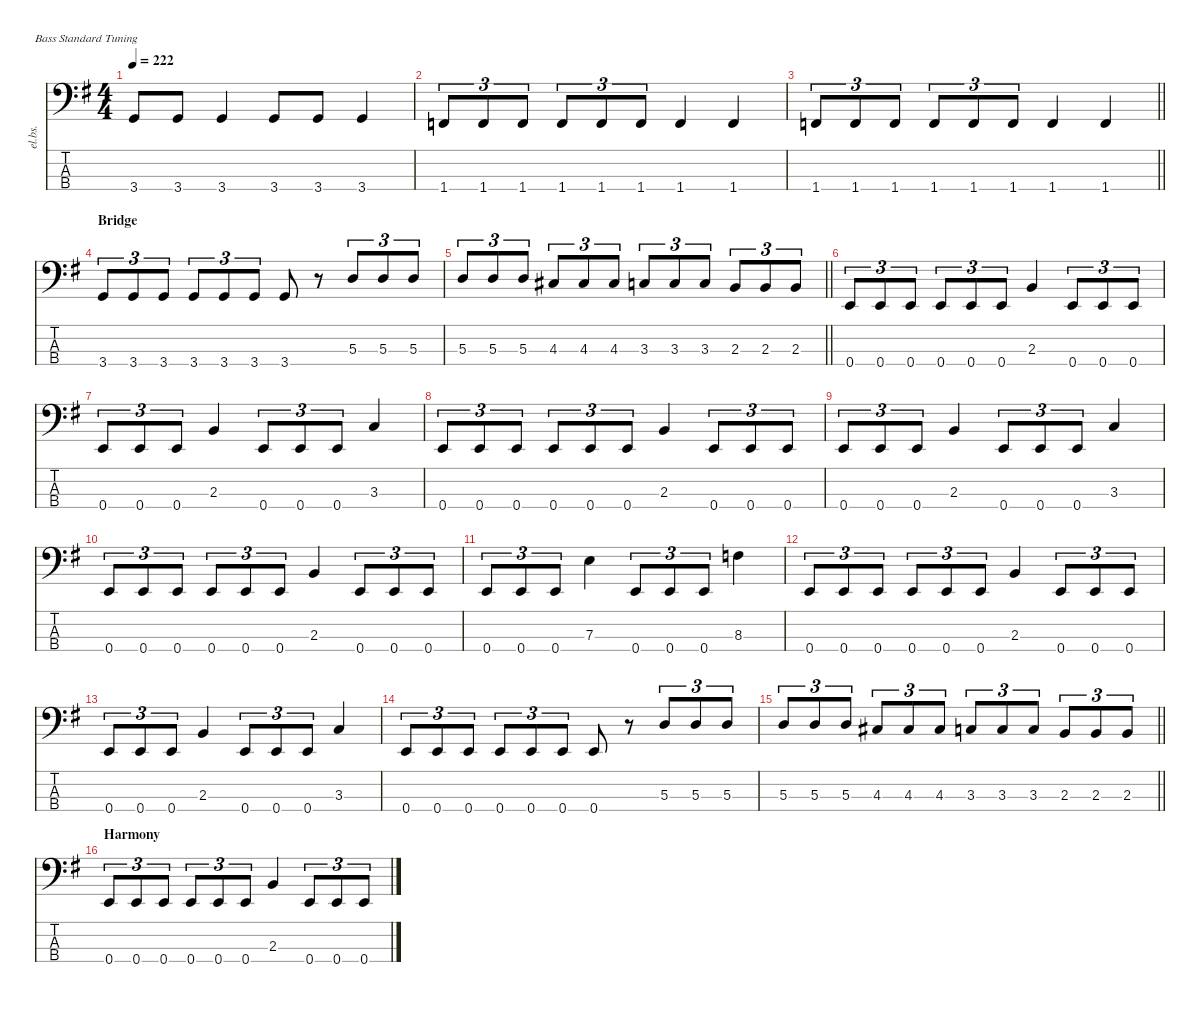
\defaultSystemsLayout 4
\hideDynamics
\bracketExtendMode nobrackets
\otherSystemsTrackNameOrientation horizontal
\track ("Jason Newsted" "el.bs.") {defaultSystemsLayout 8 instrument electricbasspick}
\staff {score tabs}
\tuning (G2 D2 A1 E1)
\ts (4 4)
\tempo 222
\clef f4
\ks eminor
3.4{acc forcenatural}.8{dy f beam Up} 3.4{acc forcenatural}.8{beam Up} 3.4{acc forcenatural}.4{beam Up} 3.4{acc forcenatural}.8{beam Up} 3.4{acc forcenatural}.8{beam Up} 3.4{acc forcenatural}.4{beam Up} |
1.4{acc forcenatural}.8{tu (3 2) beam Up} 1.4{acc forcenatural}.8{tu (3 2) beam Up} 1.4{acc forcenatural}.8{tu (3 2) beam Up} 1.4{acc forcenatural}.8{tu (3 2) beam Up} 1.4{acc forcenatural}.8{tu (3 2) beam Up} 1.4{acc forcenatural}.8{tu (3 2) beam Up} 1.4{acc forcenatural}.4{beam Up} 1.4{acc forcenatural}.4{beam Up} |
\barLineRight lightlight
1.4{acc forcenatural}.8{tu (3 2) beam Up} 1.4{acc forcenatural}.8{tu (3 2) beam Up} 1.4{acc forcenatural}.8{tu (3 2) beam Up} 1.4{acc forcenatural}.8{tu (3 2) beam Up} 1.4{acc forcenatural}.8{tu (3 2) beam Up} 1.4{acc forcenatural}.8{tu (3 2) beam Up} 1.4{acc forcenatural}.4{beam Up} 1.4{acc forcenatural}.4{beam Up} |
\section ("" "Bridge")
3.4{acc forcenatural}.8{tu (3 2) beam Up} 3.4{acc forcenatural}.8{tu (3 2) beam Up} 3.4{acc forcenatural}.8{tu (3 2) beam Up} 3.4{acc forcenatural}.8{tu (3 2) beam Up} 3.4{acc forcenatural}.8{tu (3 2) beam Up} 3.4{acc forcenatural}.8{tu (3 2) beam Up} 3.4{acc forcenatural}.8{beam Up} r.8{beam Up} 5.3{acc forcenatural}.8{tu (3 2) beam Up} 5.3{acc forcenatural}.8{tu (3 2) beam Up} 5.3{acc forcenatural}.8{tu (3 2) beam Up} |
\barLineRight lightlight
5.3{acc forcenatural}.8{tu (3 2) beam Up} 5.3{acc forcenatural}.8{tu (3 2) beam Up} 5.3{acc forcenatural}.8{tu (3 2) beam Up} 4.3{acc #}.8{tu (3 2) beam Up} 4.3{acc #}.8{tu (3 2) beam Up} 4.3{acc #}.8{tu (3 2) beam Up} 3.3{acc forcenatural}.8{tu (3 2) beam Up} 3.3{acc forcenatural}.8{tu (3 2) beam Up} 3.3{acc forcenatural}.8{tu (3 2) beam Up} 2.3{acc forcenatural}.8{tu (3 2) beam Up} 2.3{acc forcenatural}.8{tu (3 2) beam Up} 2.3{acc forcenatural}.8{tu (3 2) beam Up} |
0.4{acc forcenatural}.8{tu (3 2) beam Up} 0.4{acc forcenatural}.8{tu (3 2) beam Up} 0.4{acc forcenatural}.8{tu (3 2) beam Up} 0.4{acc forcenatural}.8{tu (3 2) beam Up} 0.4{acc forcenatural}.8{tu (3 2) beam Up} 0.4{acc forcenatural}.8{tu (3 2) beam Up} 2.3{acc forcenatural}.4{beam Up} 0.4{acc forcenatural}.8{tu (3 2) beam Up} 0.4{acc forcenatural}.8{tu (3 2) beam Up} 0.4{acc forcenatural}.8{tu (3 2) beam Up} |
0.4{acc forcenatural}.8{tu (3 2) beam Up} 0.4{acc forcenatural}.8{tu (3 2) beam Up} 0.4{acc forcenatural}.8{tu (3 2) beam Up} 2.3{acc forcenatural}.4{beam Up} 0.4{acc forcenatural}.8{tu (3 2) beam Up} 0.4{acc forcenatural}.8{tu (3 2) beam Up} 0.4{acc forcenatural}.8{tu (3 2) beam Up} 3.3{acc forcenatural}.4{beam Up} |
0.4{acc forcenatural}.8{tu (3 2) beam Up} 0.4{acc forcenatural}.8{tu (3 2) beam Up} 0.4{acc forcenatural}.8{tu (3 2) beam Up} 0.4{acc forcenatural}.8{tu (3 2) beam Up} 0.4{acc forcenatural}.8{tu (3 2) beam Up} 0.4{acc forcenatural}.8{tu (3 2) beam Up} 2.3{acc forcenatural}.4{beam Up} 0.4{acc forcenatural}.8{tu (3 2) beam Up} 0.4{acc forcenatural}.8{tu (3 2) beam Up} 0.4{acc forcenatural}.8{tu (3 2) beam Up} |
0.4{acc forcenatural}.8{tu (3 2) beam Up} 0.4{acc forcenatural}.8{tu (3 2) beam Up} 0.4{acc forcenatural}.8{tu (3 2) beam Up} 2.3{acc forcenatural}.4{beam Up} 0.4{acc forcenatural}.8{tu (3 2) beam Up} 0.4{acc forcenatural}.8{tu (3 2) beam Up} 0.4{acc forcenatural}.8{tu (3 2) beam Up} 3.3{acc forcenatural}.4{beam Up} |
0.4{acc forcenatural}.8{tu (3 2) beam Up} 0.4{acc forcenatural}.8{tu (3 2) beam Up} 0.4{acc forcenatural}.8{tu (3 2) beam Up} 0.4{acc forcenatural}.8{tu (3 2) beam Up} 0.4{acc forcenatural}.8{tu (3 2) beam Up} 0.4{acc forcenatural}.8{tu (3 2) beam Up} 2.3{acc forcenatural}.4{beam Up} 0.4{acc forcenatural}.8{tu (3 2) beam Up} 0.4{acc forcenatural}.8{tu (3 2) beam Up} 0.4{acc forcenatural}.8{tu (3 2) beam Up} |
0.4{acc forcenatural}.8{tu (3 2) beam Up} 0.4{acc forcenatural}.8{tu (3 2) beam Up} 0.4{acc forcenatural}.8{tu (3 2) beam Up} 7.3{acc forcenatural}.4{beam Down} 0.4{acc forcenatural}.8{tu (3 2) beam Up} 0.4{acc forcenatural}.8{tu (3 2) beam Up} 0.4{acc forcenatural}.8{tu (3 2) beam Up} 8.3{acc forcenatural}.4{beam Down} |
0.4{acc forcenatural}.8{tu (3 2) beam Up} 0.4{acc forcenatural}.8{tu (3 2) beam Up} 0.4{acc forcenatural}.8{tu (3 2) beam Up} 0.4{acc forcenatural}.8{tu (3 2) beam Up} 0.4{acc forcenatural}.8{tu (3 2) beam Up} 0.4{acc forcenatural}.8{tu (3 2) beam Up} 2.3{acc forcenatural}.4{beam Up} 0.4{acc forcenatural}.8{tu (3 2) beam Up} 0.4{acc forcenatural}.8{tu (3 2) beam Up} 0.4{acc forcenatural}.8{tu (3 2) beam Up} |
0.4{acc forcenatural}.8{tu (3 2) beam Up} 0.4{acc forcenatural}.8{tu (3 2) beam Up} 0.4{acc forcenatural}.8{tu (3 2) beam Up} 2.3{acc forcenatural}.4{beam Up} 0.4{acc forcenatural}.8{tu (3 2) beam Up} 0.4{acc forcenatural}.8{tu (3 2) beam Up} 0.4{acc forcenatural}.8{tu (3 2) beam Up} 3.3{acc forcenatural}.4{beam Up} |
0.4{acc forcenatural}.8{tu (3 2) beam Up} 0.4{acc forcenatural}.8{tu (3 2) beam Up} 0.4{acc forcenatural}.8{tu (3 2) beam Up} 0.4{acc forcenatural}.8{tu (3 2) beam Up} 0.4{acc forcenatural}.8{tu (3 2) beam Up} 0.4{acc forcenatural}.8{tu (3 2) beam Up} 0.4{acc forcenatural}.8{beam Up} r.8{beam Up} 5.3{acc forcenatural}.8{tu (3 2) beam Up} 5.3{acc forcenatural}.8{tu (3 2) beam Up} 5.3{acc forcenatural}.8{tu (3 2) beam Up} |
\barLineRight lightlight
5.3{acc forcenatural}.8{tu (3 2) beam Up} 5.3{acc forcenatural}.8{tu (3 2) beam Up} 5.3{acc forcenatural}.8{tu (3 2) beam Up} 4.3{acc #}.8{tu (3 2) beam Up} 4.3{acc #}.8{tu (3 2) beam Up} 4.3{acc #}.8{tu (3 2) beam Up} 3.3{acc forcenatural}.8{tu (3 2) beam Up} 3.3{acc forcenatural}.8{tu (3 2) beam Up} 3.3{acc forcenatural}.8{tu (3 2) beam Up} 2.3{acc forcenatural}.8{tu (3 2) beam Up} 2.3{acc forcenatural}.8{tu (3 2) beam Up} 2.3{acc forcenatural}.8{tu (3 2) beam Up} |
\section ("" "Harmony")
0.4{acc forcenatural}.8{tu (3 2) beam Up} 0.4{acc forcenatural}.8{tu (3 2) beam Up} 0.4{acc forcenatural}.8{tu (3 2) beam Up} 0.4{acc forcenatural}.8{tu (3 2) beam Up} 0.4{acc forcenatural}.8{tu (3 2) beam Up} 0.4{acc forcenatural}.8{tu (3 2) beam Up} 2.3{acc forcenatural}.4{beam Up} 0.4{acc forcenatural}.8{tu (3 2) beam Up} 0.4{acc forcenatural}.8{tu (3 2) beam Up} 0.4{acc forcenatural}.8{tu (3 2) beam Up}
